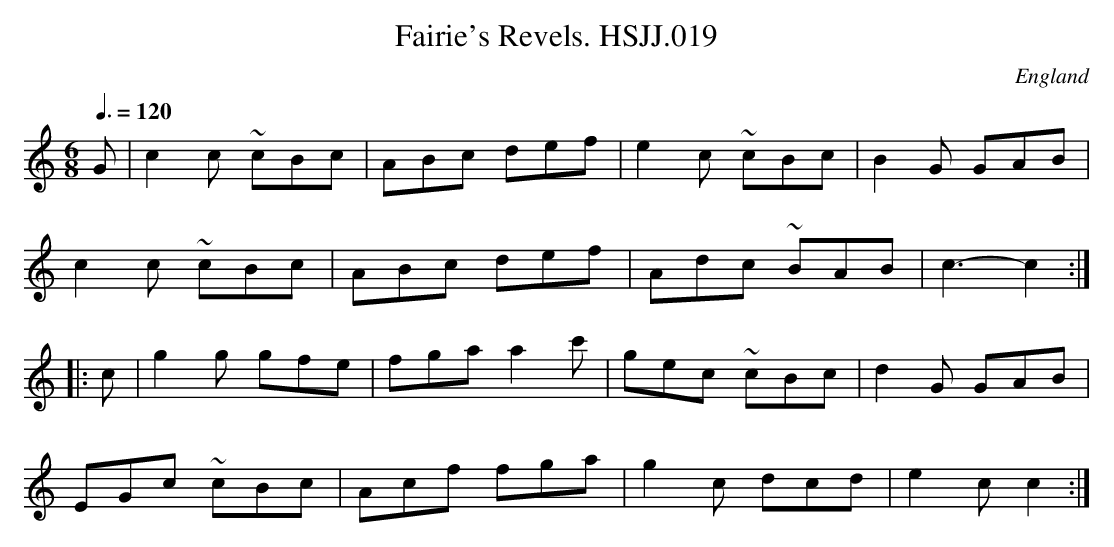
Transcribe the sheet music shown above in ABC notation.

X:1
T:Fairie's Revels. HSJJ.019
M:6/8
L:1/8
Q:3/8=120
O:England
K:C
G|c2c ~cBc|ABc def|e2c ~cBc|B2G GAB|
c2c ~cBc|ABc def|Adc ~BAB|c3-c2:|
|:c|g2g gfe|fgaa2c'|gec ~cBc|d2G GAB|
EGc ~cBc|Acf fga|g2c dcd|e2cc2:|
